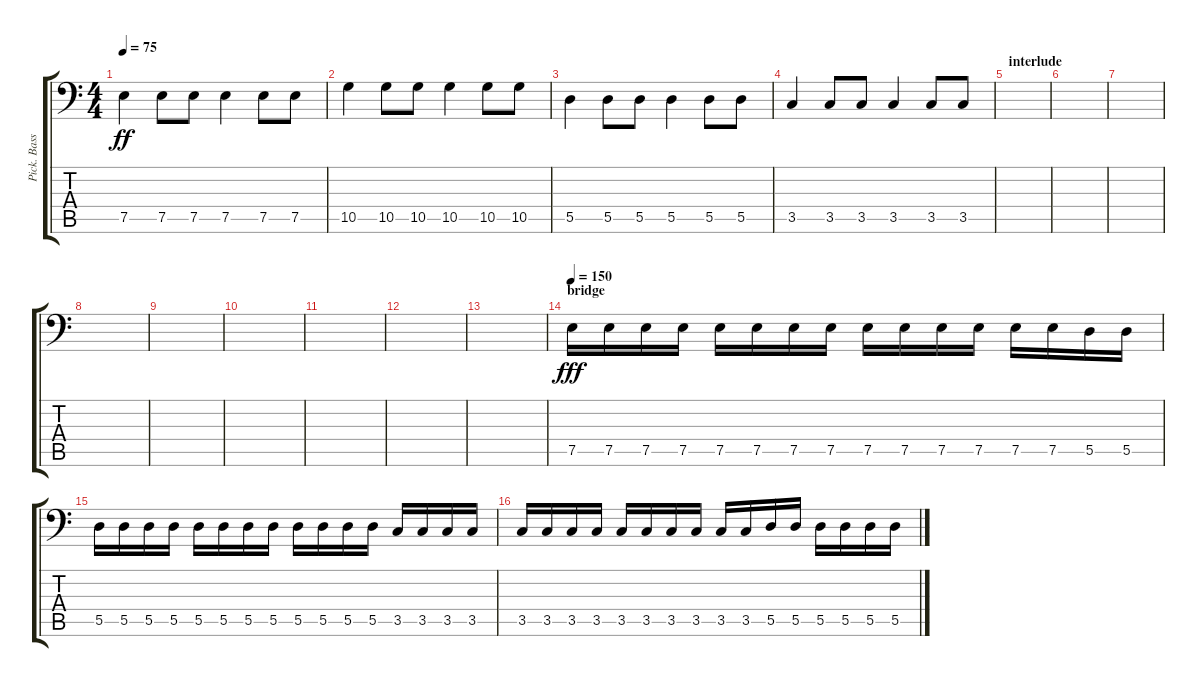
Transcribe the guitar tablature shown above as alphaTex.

\track ("Pick. Bass" "Pick. Bass") {instrument electricbasspick}
\staff {score tabs}
\tuning (E3 B2 G2 D2 A1 E1) {hide}
\ts (4 4)
\tempo 75
\clef f4
\ks c
7.5.4{dy ff instrument electricbassfinger} 7.5.8 7.5.8 7.5.4 7.5.8 7.5.8 |
10.5.4 10.5.8 10.5.8 10.5.4 10.5.8 10.5.8 |
5.5.4 5.5.8 5.5.8 5.5.4 5.5.8 5.5.8 |
3.5.4 3.5.8 3.5.8 3.5.4 3.5.8 3.5.8 |
\section ("" "interlude")
|
|
|
|
|
|
|
|
|
\section ("" "bridge")
\tempo 150
7.5.16{dy fff volume 16 instrument electricbasspick} 7.5.16 7.5.16 7.5.16 7.5.16 7.5.16 7.5.16 7.5.16 7.5.16 7.5.16 7.5.16 7.5.16 7.5.16 7.5.16 5.5.16 5.5.16 |
5.5.16 5.5.16 5.5.16 5.5.16 5.5.16 5.5.16 5.5.16 5.5.16 5.5.16 5.5.16 5.5.16 5.5.16 3.5.16 3.5.16 3.5.16 3.5.16 |
3.5.16 3.5.16 3.5.16 3.5.16 3.5.16 3.5.16 3.5.16 3.5.16 3.5.16 3.5.16 5.5.16 5.5.16 5.5.16 5.5.16 5.5.16 5.5.16
